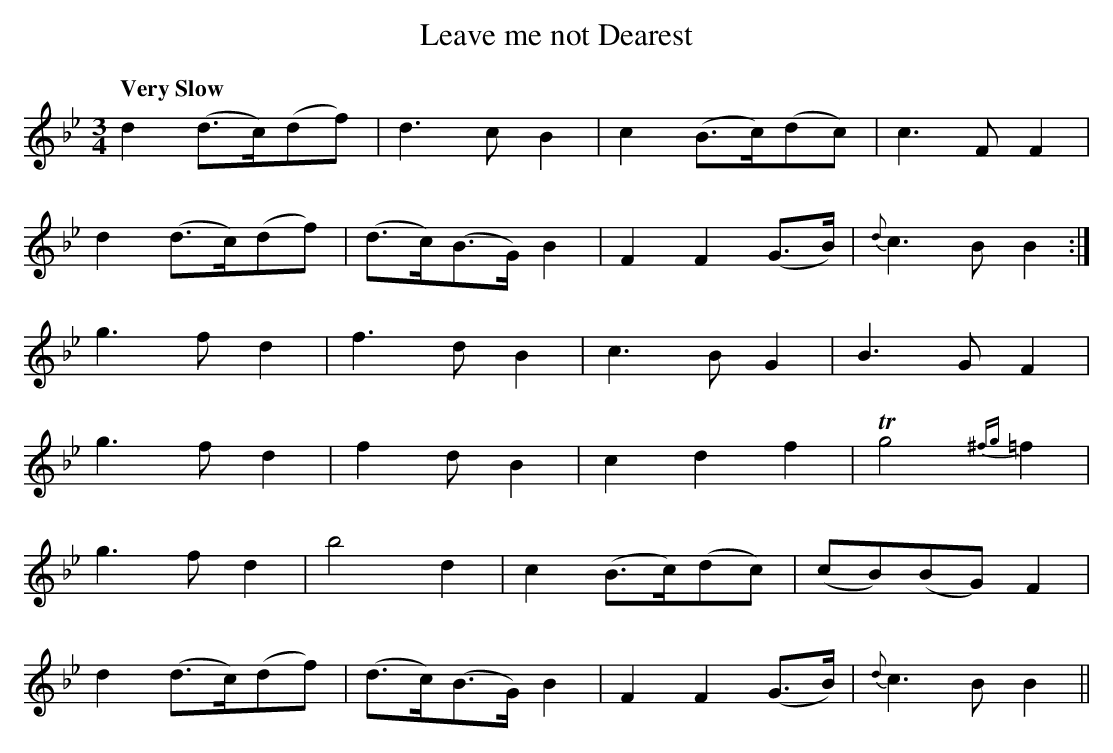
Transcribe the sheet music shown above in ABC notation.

X:1
T:Leave me not Dearest
M:3/4
L:1/8
Q:"Very Slow"
K:Bb
d2 (d>c)(df)|d3c B2|c2 (B>c)(dc)|c3F F2|
d2 (d>c)(df)|(d>c)(B>G) B2|F2 F2 (G>B)|{d}c3 B B2:|
g3fd2|f3dB2|c3B G2|B3G F2|
g3f d2|f2dB2|c2d2f2|Tg4{^fg}=f2|
g3f d2|b4 d2|c2 (B>c)(dc)|(cB)(BG) F2|
d2 (d>c)(df)|(d>c)(B>G)B2|F2 F2 (G>B)|{d}c3B B2||
